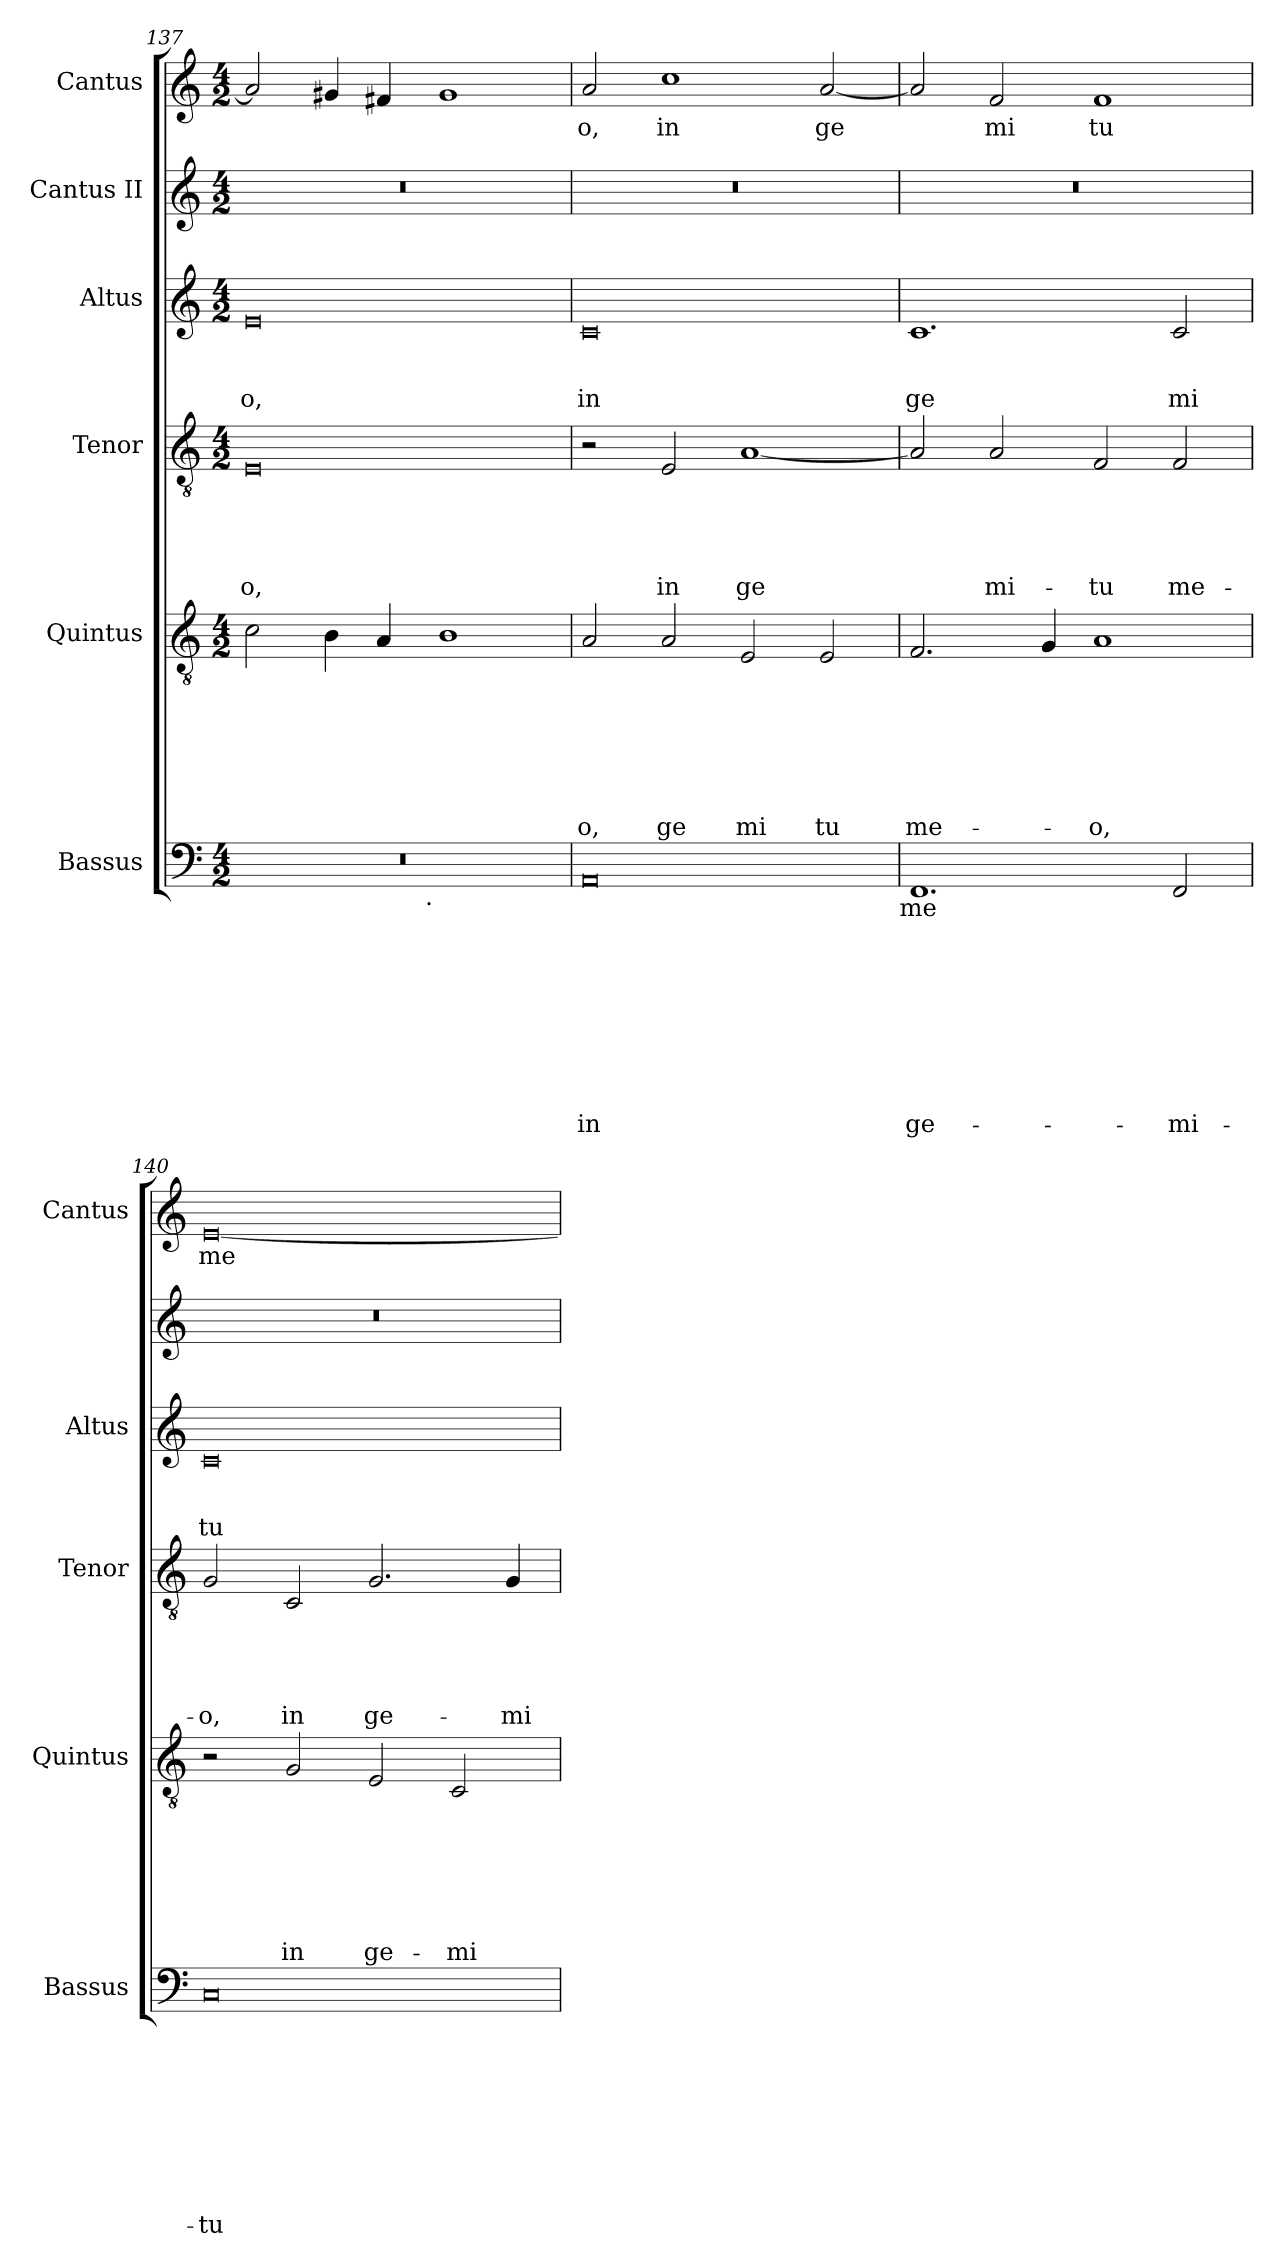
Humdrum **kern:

**kern	**text	**text	**text	**text	**text	**text	**text	**text	**text	**kern	**text	**text	**text	**text	**text	**text	**text	**kern	**text	**text	**text	**text	**text	**kern	**text	**text	**text	**kern	**kern	**text
*part6	*part6	*part6	*part6	*part6	*part6	*part6	*part6	*part6	*part6	*part5	*part5	*part5	*part5	*part5	*part5	*part5	*part5	*part4	*part4	*part4	*part4	*part4	*part4	*part3	*part3	*part3	*part3	*part2	*part1	*part1
*staff6	*staff6	*staff6	*staff6	*staff6	*staff6	*staff6	*staff6	*staff6	*staff6	*staff5	*staff5	*staff5	*staff5	*staff5	*staff5	*staff5	*staff5	*staff4	*staff4	*staff4	*staff4	*staff4	*staff4	*staff3	*staff3	*staff3	*staff3	*staff2	*staff1	*staff1
*I"Bassus	*	*	*	*	*	*	*	*	*	*I"Quintus	*	*	*	*	*	*	*	*I"Tenor	*	*	*	*	*	*I"Altus	*	*	*	*I"Cantus II	*I"Cantus	*
*I'Bassus	*	*	*	*	*	*	*	*	*	*I'Quintus	*	*	*	*	*	*	*	*I'Tenor	*	*	*	*	*	*I'Altus	*	*	*	*	*I'Cantus	*
*clefF4	*	*	*	*	*	*	*	*	*	*clefGv2	*	*	*	*	*	*	*	*clefGv2	*	*	*	*	*	*clefG2	*	*	*	*clefG2	*clefG2	*
*k[]	*	*	*	*	*	*	*	*	*	*k[]	*	*	*	*	*	*	*	*k[]	*	*	*	*	*	*k[]	*	*	*	*k[]	*k[]	*
*C:	*	*	*	*	*	*	*	*	*	*C:	*	*	*	*	*	*	*	*C:	*	*	*	*	*	*C:	*	*	*	*C:	*C:	*
*M4/2	*	*	*	*	*	*	*	*	*	*M4/2	*	*	*	*	*	*	*	*M4/2	*	*	*	*	*	*M4/2	*	*	*	*M4/2	*M4/2	*
=137	=137	=137	=137	=137	=137	=137	=137	=137	=137	=137	=137	=137	=137	=137	=137	=137	=137	=137	=137	=137	=137	=137	=137	=137	=137	=137	=137	=137	=137	=137
!	!	!	!	!	!	!	!	!	!	!	!	!	!	!	!	!	!	!	!	!	!	!	!LO:LY:b	!	!	!	!LO:LY:b	!	!	!
*^	*	*	*	*	*	*	*	*	*	*	*	*	*	*	*	*	*	*	*	*	*	*	*	*	*	*	*	*	*	*
0r	2ryy	.	.	.	.	.	.	.	.	.	2c\	.	.	.	.	.	.	.	0E	.	.	.	.	o,	0e	.	.	o,	0r	2a/]	.
.	4...ryy	.	.	.	.	.	.	.	.	.	4B\	.	.	.	.	.	.	.	.	.	.	.	.	.	.	.	.	.	.	4g#X/	.
.	.	.	.	.	.	.	.	.	.	.	4A/	.	.	.	.	.	.	.	.	.	.	.	.	.	.	.	.	.	.	4f#X/	.
!	!LO:TX:b:t=.	!	!	!	!	!	!	!	!	!	!	!	!	!	!	!	!	!	!	!	!	!	!	!	!	!	!	!	!	!	!
.	1ryy	.	.	.	.	.	.	.	.	.	.	.	.	.	.	.	.	.	.	.	.	.	.	.	.	.	.	.	.	.	.
.	.	.	.	.	.	.	.	.	.	.	1B	.	.	.	.	.	.	.	.	.	.	.	.	.	.	.	.	.	.	1g#	.
.	32ryy	.	.	.	.	.	.	.	.	.	.	.	.	.	.	.	.	.	.	.	.	.	.	.	.	.	.	.	.	.	.
=138	=138	=138	=138	=138	=138	=138	=138	=138	=138	=138	=138	=138	=138	=138	=138	=138	=138	=138	=138	=138	=138	=138	=138	=138	=138	=138	=138	=138	=138	=138	=138
!	!	!	!	!	!	!	!	!	!	!LO:LY:b	!	!	!	!	!	!	!	!LO:LY:b	!	!	!	!	!	!	!	!	!	!LO:LY:b	!	!	!LO:LY:b
*v	*v	*	*	*	*	*	*	*	*	*	*	*	*	*	*	*	*	*	*	*	*	*	*	*	*	*	*	*	*	*	*
0AA	.	.	.	.	.	.	.	.	in	2A/	.	.	.	.	.	.	o,	2r	.	.	.	.	.	0c	.	.	in	0r	2a/	o,
!	!	!	!	!	!	!	!	!	!	!	!	!	!	!	!	!	!LO:LY:b	!	!	!	!	!	!LO:LY:b	!	!	!	!	!	!	!LO:LY:b
.	.	.	.	.	.	.	.	.	.	2A/	.	.	.	.	.	.	ge	2E/	.	.	.	.	in	.	.	.	.	.	1cc	in
!	!	!	!	!	!	!	!	!	!	!	!	!	!	!	!	!	!LO:LY:b	!	!	!	!	!	!LO:LY:b	!	!	!	!	!	!	!
.	.	.	.	.	.	.	.	.	.	2E/	.	.	.	.	.	.	mi	[>1A	.	.	.	.	ge	.	.	.	.	.	.	.
!	!	!	!	!	!	!	!	!	!	!	!	!	!	!	!	!	!LO:LY:b	!	!	!	!	!	!	!	!	!	!	!	!	!LO:LY:b
.	.	.	.	.	.	.	.	.	.	2E/	.	.	.	.	.	.	tu	.	.	.	.	.	.	.	.	.	.	.	[>2a/	ge
!LO:TX:b:t=me	!	!	!	!	!	!	!	!	!	!	!	!	!	!	!	!	!	!	!	!	!	!	!	!	!	!	!	!	!	!
!!LO:PB:g=z
=139	=139	=139	=139	=139	=139	=139	=139	=139	=139	=139	=139	=139	=139	=139	=139	=139	=139	=139	=139	=139	=139	=139	=139	=139	=139	=139	=139	=139	=139	=139
!	!	!	!	!	!	!	!	!	!LO:LY:b	!	!	!	!	!	!	!	!LO:LY:b	!	!	!	!	!	!	!	!	!	!LO:LY:b	!	!	!
1.FF	.	.	.	.	.	.	.	.	ge-	2.F/	.	.	.	.	.	.	me-	2A/]	.	.	.	.	.	1.c	.	.	ge	0r	2a/]	.
!	!	!	!	!	!	!	!	!	!	!	!	!	!	!	!	!	!	!	!	!	!	!	!LO:LY:b	!	!	!	!	!	!	!LO:LY:b
.	.	.	.	.	.	.	.	.	.	.	.	.	.	.	.	.	.	2A/	.	.	.	.	mi-	.	.	.	.	.	2f/	mi
.	.	.	.	.	.	.	.	.	.	4G/	.	.	.	.	.	.	.	.	.	.	.	.	.	.	.	.	.	.	.	.
!	!	!	!	!	!	!	!	!	!	!	!	!	!	!	!	!	!LO:LY:b	!	!	!	!	!	!LO:LY:b	!	!	!	!	!	!	!LO:LY:b
.	.	.	.	.	.	.	.	.	.	1A	.	.	.	.	.	.	-o,	2F/	.	.	.	.	-tu	.	.	.	.	.	1f	tu
!	!	!	!	!	!	!	!	!	!LO:LY:b	!	!	!	!	!	!	!	!	!	!	!	!	!	!LO:LY:b	!	!	!	!LO:LY:b	!	!	!
2FF/	.	.	.	.	.	.	.	.	-mi-	.	.	.	.	.	.	.	.	2F/	.	.	.	.	me-	2c/	.	.	mi	.	.	.
=140	=140	=140	=140	=140	=140	=140	=140	=140	=140	=140	=140	=140	=140	=140	=140	=140	=140	=140	=140	=140	=140	=140	=140	=140	=140	=140	=140	=140	=140	=140
!	!	!	!	!	!	!	!	!	!LO:LY:b	!	!	!	!	!	!	!	!	!	!	!	!	!	!LO:LY:b	!	!	!	!LO:LY:b	!	!	!LO:LY:b
0C	.	.	.	.	.	.	.	.	-tu	2r	.	.	.	.	.	.	.	2G/	.	.	.	.	-o,	0c	.	.	tu	0r	[<0e	me
!	!	!	!	!	!	!	!	!	!	!	!	!	!	!	!	!	!LO:LY:b	!	!	!	!	!	!LO:LY:b	!	!	!	!	!	!	!
.	.	.	.	.	.	.	.	.	.	2G/	.	.	.	.	.	.	in	2C/	.	.	.	.	in	.	.	.	.	.	.	.
!	!	!	!	!	!	!	!	!	!	!	!	!	!	!	!	!	!LO:LY:b	!	!	!	!	!	!LO:LY:b	!	!	!	!	!	!	!
.	.	.	.	.	.	.	.	.	.	2E/	.	.	.	.	.	.	ge-	2.G/	.	.	.	.	ge-	.	.	.	.	.	.	.
!	!	!	!	!	!	!	!	!	!	!	!	!	!	!	!	!	!LO:LY:b	!	!	!	!	!	!	!	!	!	!	!	!	!
.	.	.	.	.	.	.	.	.	.	2C/	.	.	.	.	.	.	-mi-	.	.	.	.	.	.	.	.	.	.	.	.	.
!	!	!	!	!	!	!	!	!	!	!	!	!	!	!	!	!	!	!	!	!	!	!	!LO:LY:b	!	!	!	!	!	!	!
.	.	.	.	.	.	.	.	.	.	.	.	.	.	.	.	.	.	4G/	.	.	.	.	-mi-	.	.	.	.	.	.	.
=	=	=	=	=	=	=	=	=	=	=	=	=	=	=	=	=	=	=	=	=	=	=	=	=	=	=	=	=	=	=
*-	*-	*-	*-	*-	*-	*-	*-	*-	*-	*-	*-	*-	*-	*-	*-	*-	*-	*-	*-	*-	*-	*-	*-	*-	*-	*-	*-	*-	*-	*-
